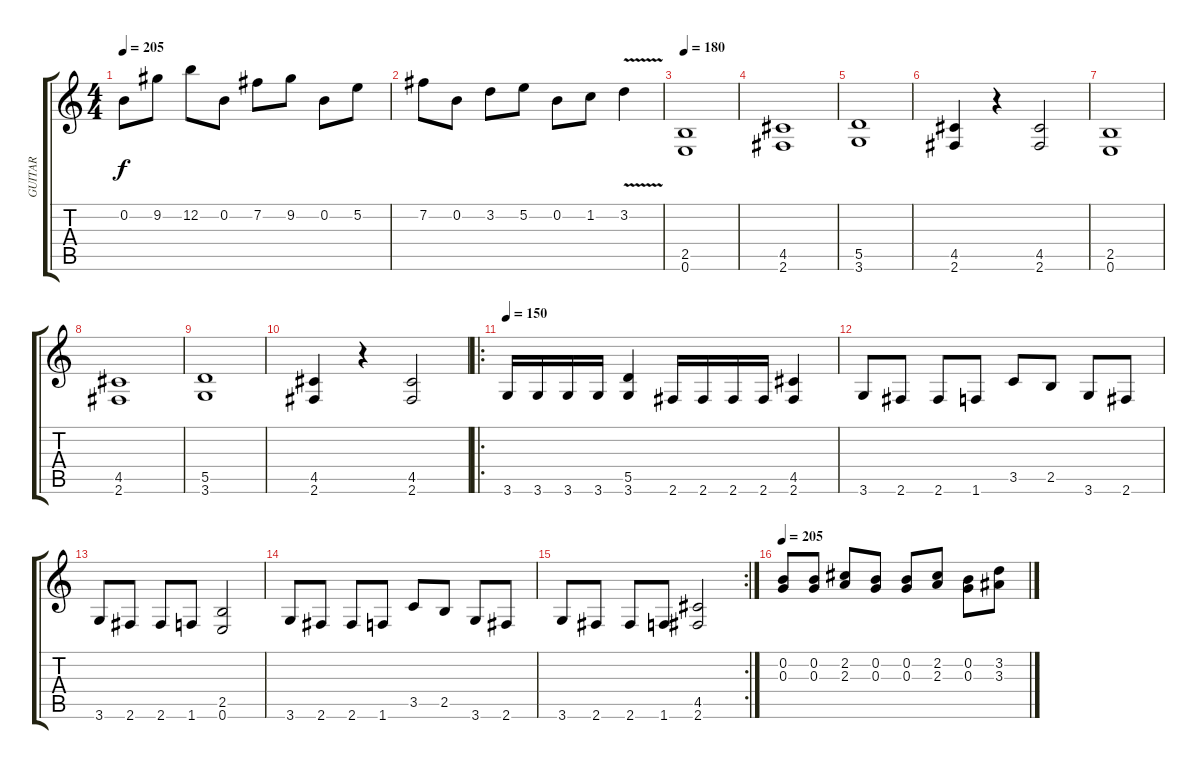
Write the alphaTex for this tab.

\track ("GUITAR" "GUITAR") {instrument overdrivenguitar}
\staff {score tabs}
\tuning (E4 B3 G3 D3 A2 E2) {hide}
\ts (4 4)
\tempo 205
\clef g2
\ks c
0.2.8{dy f} 9.2.8 12.2.8 0.2.8 7.2.8 9.2.8 0.2.8 5.2.8 |
7.2.8 0.2.8 3.2.8 5.2.8 0.2.8 1.2.8 3.2{v}.4 |
\tempo 180
(2.5 0.6).1 |
(4.5 2.6).1 |
(5.5 3.6).1 |
(4.5 2.6).4 r.4 (4.5 2.6).2 |
(2.5 0.6).1 |
(4.5 2.6).1 |
(5.5 3.6).1 |
(4.5 2.6).4 r.4 (4.5 2.6).2 |
\ro
\tempo 150
3.6.16 3.6.16 3.6.16 3.6.16 (5.5 3.6).4 2.6.16 2.6.16 2.6.16 2.6.16 (4.5 2.6).4 |
3.6.8 2.6.8 2.6.8 1.6.8 3.5.8 2.5.8 3.6.8 2.6.8 |
3.6.8 2.6.8 2.6.8 1.6.8 (2.5 0.6).2 |
3.6.8 2.6.8 2.6.8 1.6.8 3.5.8 2.5.8 3.6.8 2.6.8 |
\rc 2
3.6.8 2.6.8 2.6.8 1.6.8 (4.5 2.6).2 |
\tempo 205
(0.2 0.3).8 (0.2 0.3).8 (2.2 2.3).8 (0.2 0.3).8 (0.2 0.3).8 (2.2 2.3).8 (0.2 0.3).8 (3.2 3.3).8
